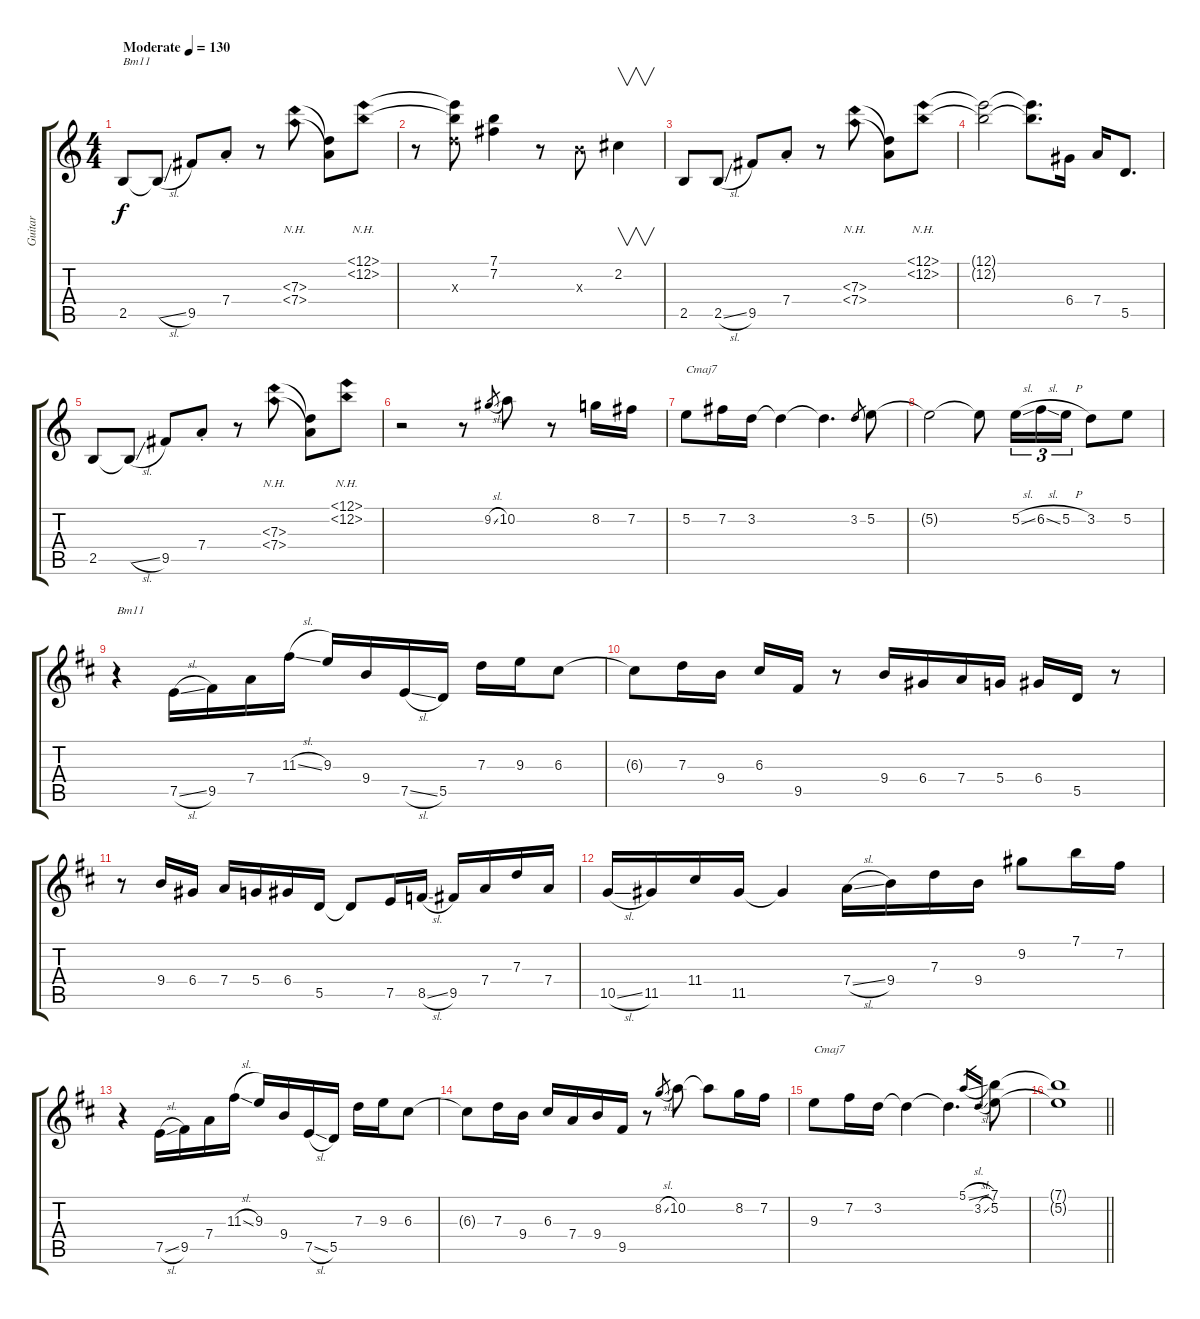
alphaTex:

\track ("Guitar" "Guitar") {instrument electricguitarjazz}
\staff {score tabs}
\tuning (E4 B3 G3 D3 A2 E2) {hide}
\ts (4 4)
\tempo (130 "Moderate")
\clef g2
\ks c
2.5.8{txt "Bm11" dy f instrument electricguitarjazz} 2.5{sl t}.8 9.5.8 7.4{st}.8 r.8 (7.3{nh} 7.4{nh}).8 (7.3{t} 7.4{t}).8 (12.1{nh} 12.2{nh}).8 |
r.8 (12.1{t} 12.2{t} 7.3{x}).8 (7.1 7.2).4 r.8 4.3{x}.8 2.2.4{v} |
2.5.8 2.5{sl}.8 9.5.8 7.4{st}.8 r.8 (7.3{nh} 7.4{nh}).8 (7.3{t} 7.4{t}).8 (12.1{nh} 12.2{nh}).8 |
(12.1{t} 12.2{t}).2 (12.1{t} 12.2{t}).8{d} 6.4.16 7.4.16 5.5.8{d} |
2.5.8 2.5{sl t}.8 9.5.8 7.4{st}.8 r.8 (7.3{nh} 7.4{nh}).8 (7.3{t} 7.4{t}).8 (12.1{nh} 12.2{nh}).8 |
r.2 r.8 9.2{sl}.8{gr} 10.2.8 r.8 8.2.16 7.2.16 |
5.2.8{txt "Cmaj7"} 7.2.16 3.2.16 3.2{t}.4 3.2{t}.4{d} 3.2.8{gr} 5.2.8 |
5.2{t}.2 5.2{t}.8 5.2{sl}.16{tu (3 2)} 6.2{sl}.16{tu (3 2)} 5.2{h}.16{tu (3 2)} 3.2.8 5.2.8 |
\ks d
r.4{txt "Bm11"} 7.5{sl}.16 9.5.16 7.4.16 11.3{sl}.16 9.3.16 9.4.16 7.5{sl}.16 5.5.16 7.3.16 9.3.16 6.3.8 |
6.3{t}.8 7.3.16 9.4.16 6.3.16 9.5.16 r.8 9.4.16 6.4.16 7.4.16 5.4.16 6.4.16 5.5.16 r.8 |
r.8 9.4.16 6.4.16 7.4.16 5.4.16 6.4.16 5.5.16 5.5{t}.8 7.5.16 8.5{sl}.16 9.5.16 7.4.16 7.3.16 7.4.16 |
10.5{sl}.16 11.5.16 11.4.16 11.5.16 11.5{t}.4 7.4{sl}.16 9.4.16 7.3.16 9.4.16 9.2.8 7.1.16 7.2.16 |
r.4 7.5{sl}.16 9.5.16 7.4.16 11.3{sl}.16 9.3.16 9.4.16 7.5{sl}.16 5.5.16 7.3.16 9.3.16 6.3.8 |
6.3{t}.8 7.3.16 9.4.16 6.3.16 7.4.16 9.4.16 9.5.16 r.8 8.2{sl}.8{gr} 10.2.8 10.2{t}.8 8.2.16 7.2.16 |
9.3.8{txt "Cmaj7"} 7.2.16 3.2.16 3.2{t}.4 3.2{t}.4{d} 5.1{sl}.16{gr} 3.2{sl}.16{gr} (7.1 5.2).8 |
\barLineRight lightlight
(7.1{t} 5.2{t}).1
